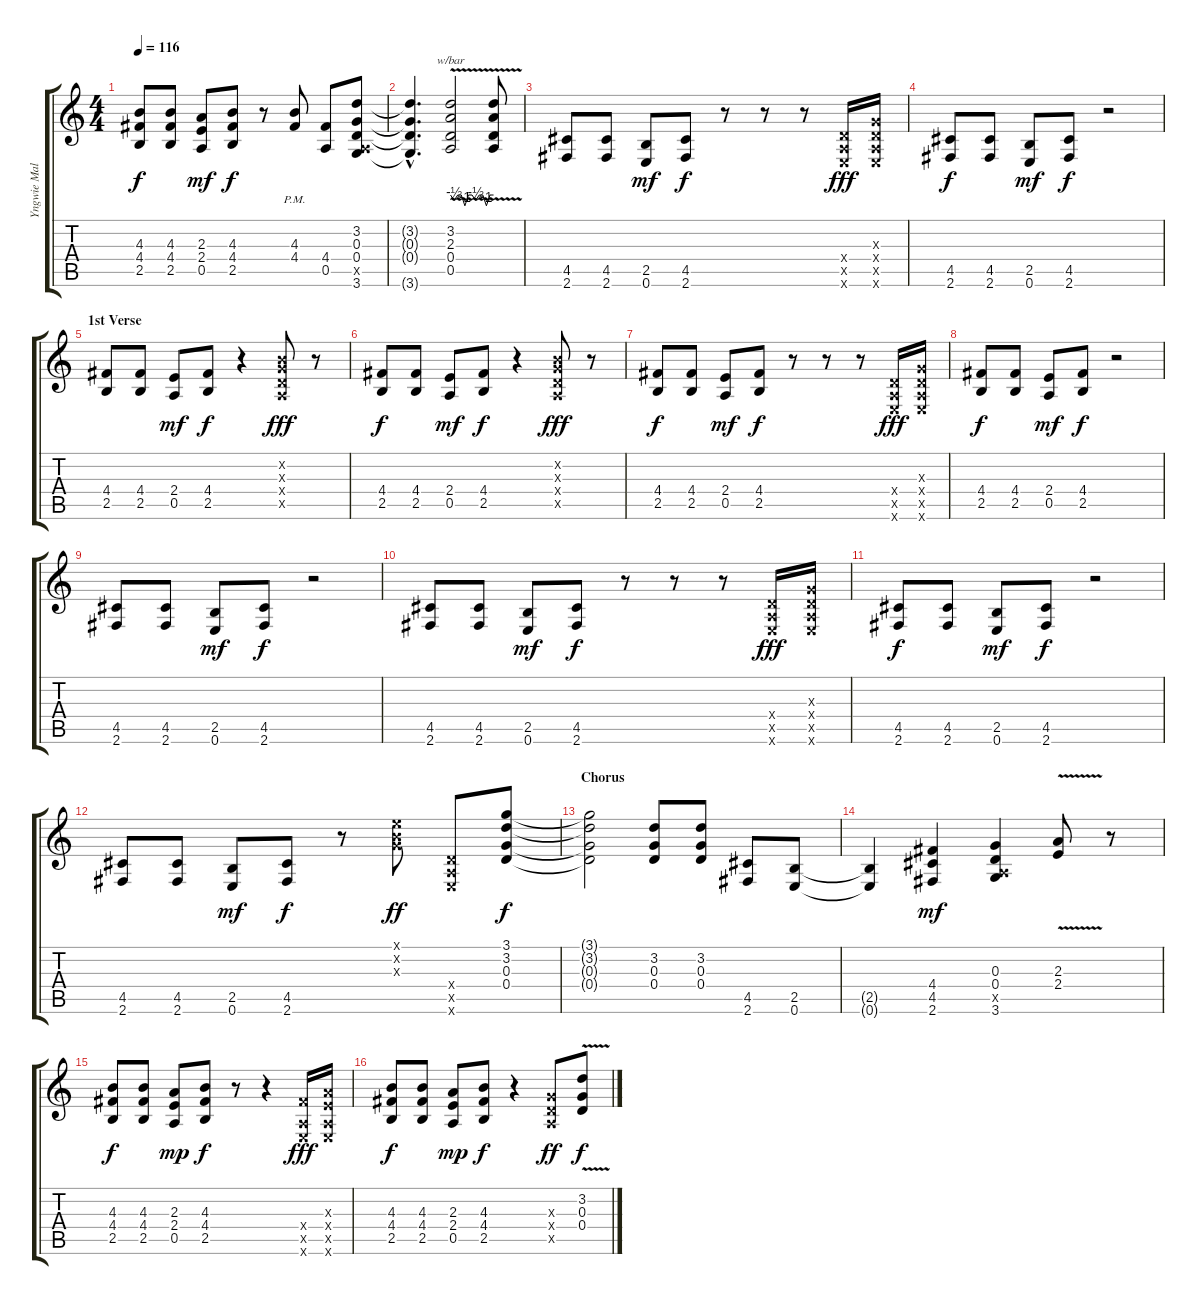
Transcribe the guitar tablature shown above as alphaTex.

\track ("Yngwie Malmsteen" "Yngwie Mal") {instrument overdrivenguitar}
\staff {score tabs}
\tuning (E4 B3 G3 D3 A2 E2) {hide}
\ts (4 4)
\tempo 116
\clef g2
\ks c
(4.3 4.4 2.5).8{dy f} (4.3 4.4 2.5).8 (2.3 2.4 0.5).8{dy mf} (4.3 4.4 2.5).8{dy f} r.8 (4.3{pm} 4.4{pm}).8{instrument guitarharmonics} (4.4 0.5).8{instrument overdrivenguitar} (3.2 0.3 0.4 0.5{x} 3.6).8 |
(3.2{hac t} 0.3{hac t} 0.4{hac t} 3.6{hac t}).4{d} (3.2{v} 2.3{v} 0.4{v} 0.5{v}).2{tbe (custom default 0 0 5 -2 10 0 15 0 20 -4 25 0 30 0 35 -2 40 0 45 0 50 -4 55 0 60 0)} (3.2{t} 2.3{t} 0.4{t} 0.5{t}).8 |
(4.5 2.6).8 (4.5 2.6).8 (2.5 0.6).8{dy mf} (4.5 2.6).8{dy f} r.8 r.8 r.8 (0.4{x} 0.5{x} 0.6{x}).16{dy fff} (0.3{x} 0.4{x} 0.5{x} 0.6{x}).16 |
(4.5 2.6).8{dy f} (4.5 2.6).8 (2.5 0.6).8{dy mf} (4.5 2.6).8{dy f} r.2 |
\section ("" "1st Verse")
(4.4 2.5).8 (4.4 2.5).8 (2.4 0.5).8{dy mf} (4.4 2.5).8{dy f} r.4 (0.2{x} 0.3{x} 0.4{x} 0.5{x}).8{dy fff} r.8 |
(4.4 2.5).8{dy f} (4.4 2.5).8 (2.4 0.5).8{dy mf} (4.4 2.5).8{dy f} r.4 (0.2{x} 0.3{x} 0.4{x} 0.5{x}).8{dy fff} r.8 |
(4.4 2.5).8{dy f} (4.4 2.5).8 (2.4 0.5).8{dy mf} (4.4 2.5).8{dy f} r.8 r.8 r.8 (0.4{x} 0.5{x} 0.6{x}).16{dy fff} (0.3{x} 0.4{x} 0.5{x} 0.6{x}).16 |
(4.4 2.5).8{dy f} (4.4 2.5).8 (2.4 0.5).8{dy mf} (4.4 2.5).8{dy f} r.2 |
(4.5 2.6).8 (4.5 2.6).8 (2.5 0.6).8{dy mf} (4.5 2.6).8{dy f} r.2 |
(4.5 2.6).8 (4.5 2.6).8 (2.5 0.6).8{dy mf} (4.5 2.6).8{dy f} r.8 r.8 r.8 (0.4{x} 0.5{x} 0.6{x}).16{dy fff} (0.3{x} 0.4{x} 0.5{x} 0.6{x}).16 |
(4.5 2.6).8{dy f} (4.5 2.6).8 (2.5 0.6).8{dy mf} (4.5 2.6).8{dy f} r.2 |
(4.5 2.6).8 (4.5 2.6).8 (2.5 0.6).8{dy mf} (4.5 2.6).8{dy f} r.8 (0.1{x} 0.2{x} 0.3{x}).8{dy ff} (0.4{x} 0.5{x} 0.6{x}).8 (3.1 3.2 0.3 0.4).8{dy f} |
\section ("" "Chorus")
(3.1{t} 3.2{t} 0.3{t} 0.4{t}).2 (3.2 0.3 0.4).8 (3.2 0.3 0.4).8 (4.5 2.6).8 (2.5 0.6).8 |
(2.5{t} 0.6{t}).4 (4.4 4.5 2.6).4{dy mf} (0.3 0.4 0.5{x} 3.6).4 (2.3{v} 2.4{v}).8 r.8 |
(4.3 4.4 2.5).8{dy f} (4.3 4.4 2.5).8 (2.3 2.4 0.5).8{dy mp} (4.3 4.4 2.5).8{dy f} r.8 r.4 (4.4{x} 0.5{x} 0.6{x}).16{dy fff} (2.3{x} 2.4{x} 0.5{x} 0.6{x}).16 |
(4.3 4.4 2.5).8{dy f} (4.3 4.4 2.5).8 (2.3 2.4 0.5).8{dy mp} (4.3 4.4 2.5).8{dy f} r.4 (0.3{x} 0.4{x} 0.5{x}).8{dy ff} (3.2{v} 0.3{v} 0.4{v}).8{dy f}
